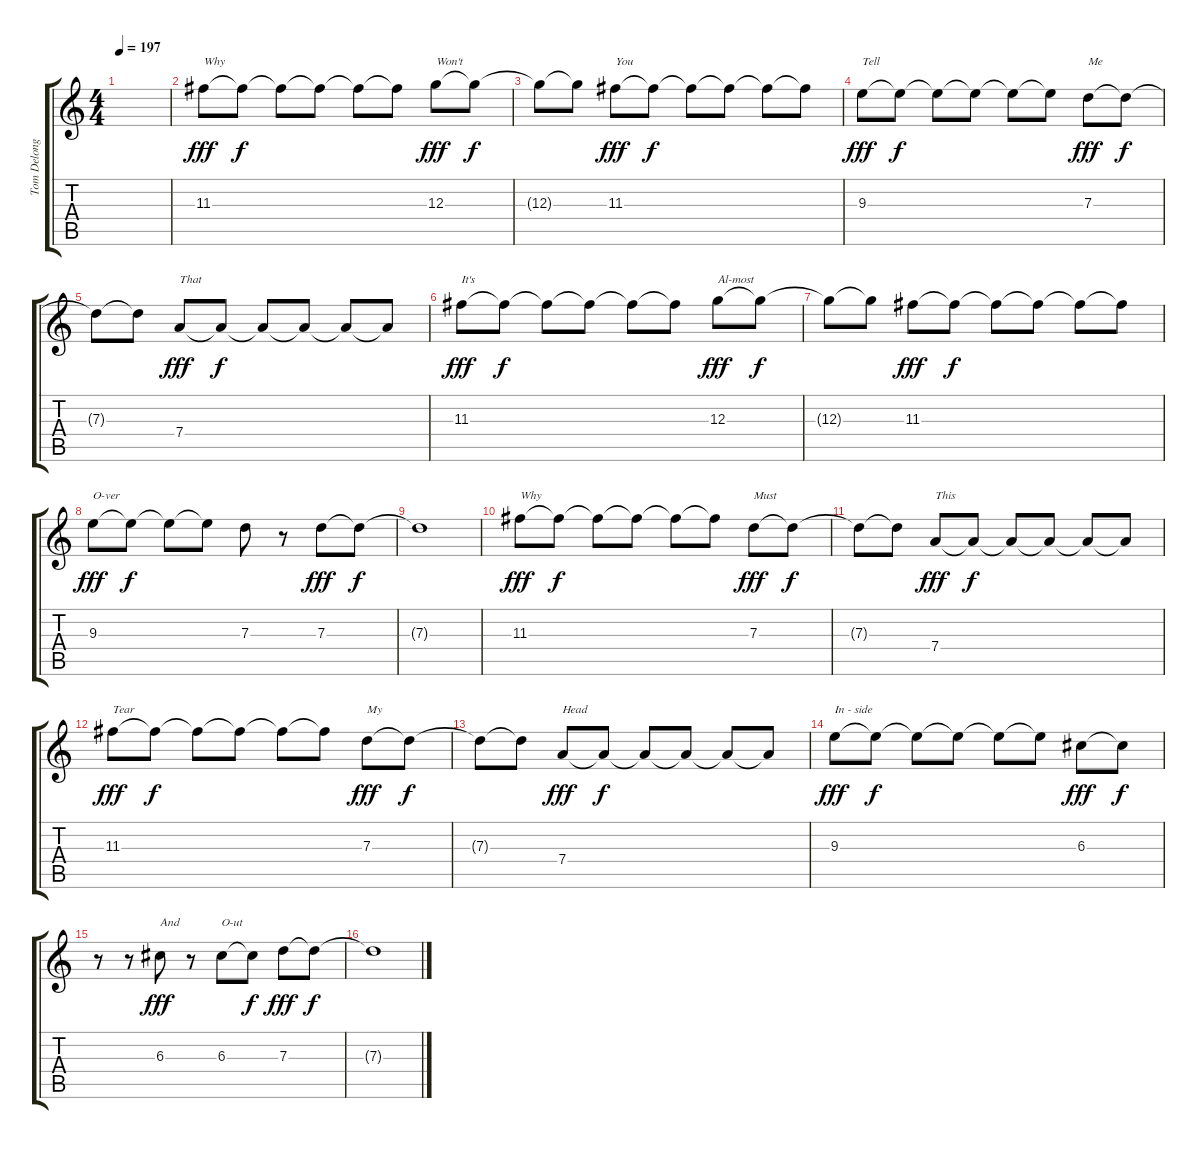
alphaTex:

\track ("Tom Delonge Vocals" "Tom Delong") {instrument contrabass}
\staff {score tabs}
\tuning (E4 B3 G3 D3 A2 E2) {hide}
\ts (4 4)
\tempo 197
\clef g2
\ks c
|
11.3.8{txt "Why" dy fff} 11.3{t}.8{dy f} 11.3{t}.8 11.3{t}.8 11.3{t}.8 11.3{t}.8 12.3.8{txt "Won't" dy fff} 12.3{t}.8{dy f} |
12.3{t}.8 12.3{t}.8 11.3.8{txt "You" dy fff} 11.3{t}.8{dy f} 11.3{t}.8 11.3{t}.8 11.3{t}.8 11.3{t}.8 |
9.3.8{txt "Tell" dy fff} 9.3{t}.8{dy f} 9.3{t}.8 9.3{t}.8 9.3{t}.8 9.3{t}.8 7.3.8{txt "Me" dy fff} 7.3{t}.8{dy f} |
7.3{t}.8 7.3{t}.8 7.4.8{txt "That" dy fff} 7.4{t}.8{dy f} 7.4{t}.8 7.4{t}.8 7.4{t}.8 7.4{t}.8 |
11.3.8{txt "It's " dy fff} 11.3{t}.8{dy f} 11.3{t}.8 11.3{t}.8 11.3{t}.8 11.3{t}.8 12.3.8{txt "Al-most" dy fff} 12.3{t}.8{dy f} |
12.3{t}.8 12.3{t}.8 11.3.8{dy fff} 11.3{t}.8{dy f} 11.3{t}.8 11.3{t}.8 11.3{t}.8 11.3{t}.8 |
9.3.8{txt "O-ver" dy fff} 9.3{t}.8{dy f} 9.3{t}.8 9.3{t}.8 7.3.8 r.8 7.3.8{dy fff} 7.3{t}.8{dy f} |
7.3{t}.1 |
11.3.8{txt "Why" dy fff} 11.3{t}.8{dy f} 11.3{t}.8 11.3{t}.8 11.3{t}.8 11.3{t}.8 7.3.8{txt "Must" dy fff} 7.3{t}.8{dy f} |
7.3{t}.8 7.3{t}.8 7.4.8{txt "This" dy fff} 7.4{t}.8{dy f} 7.4{t}.8 7.4{t}.8 7.4{t}.8 7.4{t}.8 |
11.3.8{txt "Tear" dy fff} 11.3{t}.8{dy f} 11.3{t}.8 11.3{t}.8 11.3{t}.8 11.3{t}.8 7.3.8{txt "My" dy fff} 7.3{t}.8{dy f} |
7.3{t}.8 7.3{t}.8 7.4.8{txt "Head" dy fff} 7.4{t}.8{dy f} 7.4{t}.8 7.4{t}.8 7.4{t}.8 7.4{t}.8 |
9.3.8{txt "In - side" dy fff} 9.3{t}.8{dy f} 9.3{t}.8 9.3{t}.8 9.3{t}.8 9.3{t}.8 6.3.8{dy fff} 6.3{t}.8{dy f} |
r.8 r.8 6.3.8{txt "And" dy fff} r.8 6.3.8{txt "O-ut"} 6.3{t}.8{dy f} 7.3.8{dy fff} 7.3{t}.8{dy f} |
7.3{t}.1
